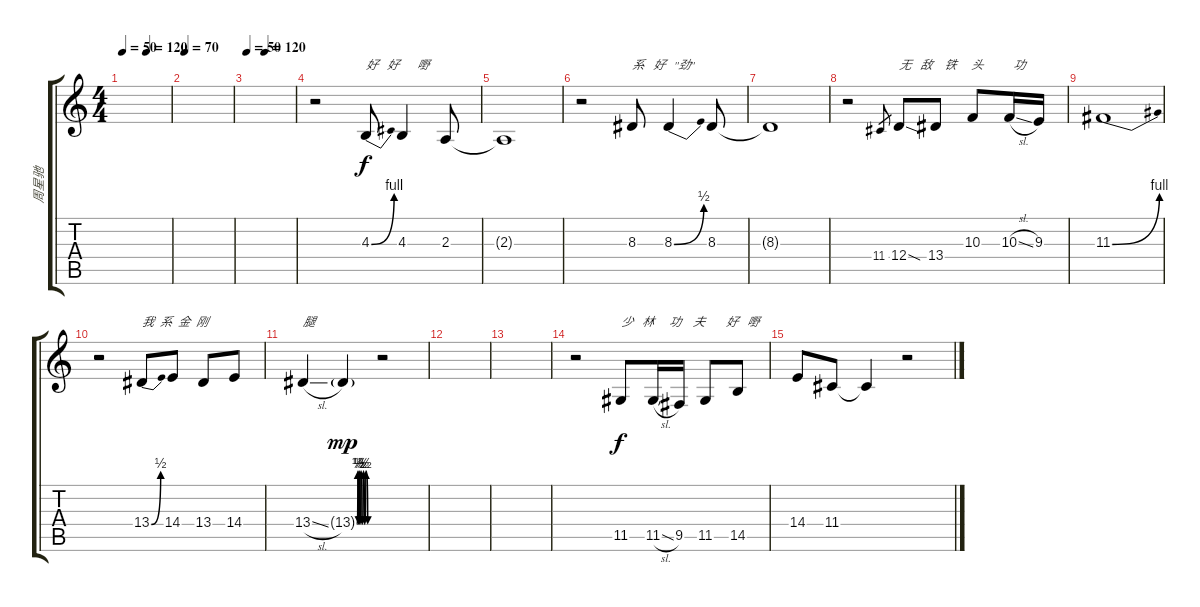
\track ("周星驰" "周星驰") {instrument piccolo}
\staff {score tabs}
\tuning (E4 B3 G3 D3 A2 E2) {hide}
\ts (4 4)
\tempo 50
\tempo 30
\tempo (120 0.5)
\tempo 50
\clef g2
\ks c
|
\tempo 70
|
\tempo 50
\tempo (120 0.375)
|
r.2 4.3{be (bend 0 0 60 4)}.8{txt "好   好      嘢"} 4.3.4 2.3.8 |
2.3{t}.1 |
r.2 8.3.8{txt "系   好   \"劲\""} 8.3{be (bend 0 0 60 2)}.4 8.3.8 |
8.3{t}.1 |
r.2 11.4.8{gr} 12.4{sod}.8{txt "无   敌    铁     头          功"} 13.4.8 10.3.8 10.3{sl}.16 9.3.16 |
11.3{be (bend 0 0 60 4)}.1 |
r.2 13.4{be (bend 0 0 60 2)}.8{txt "我  系  金  刚"} 14.4.8 13.4.8 14.4.8 |
13.4{sl}.4{txt "腿"} 13.4{be (custom 0 0 3 2 6 0 8 2 10 0 14 2 18 0 23 2 27 0 32 2 39 0 60 0) g}.4{dy mp} r.2 |
|
|
r.2 11.5.8{txt "少   林     功    夫       好   嘢" dy f} 11.5{sl}.16 9.5.16 11.5.8 14.5.8 |
14.4.8 11.4.8 11.4{t}.4 r.2
